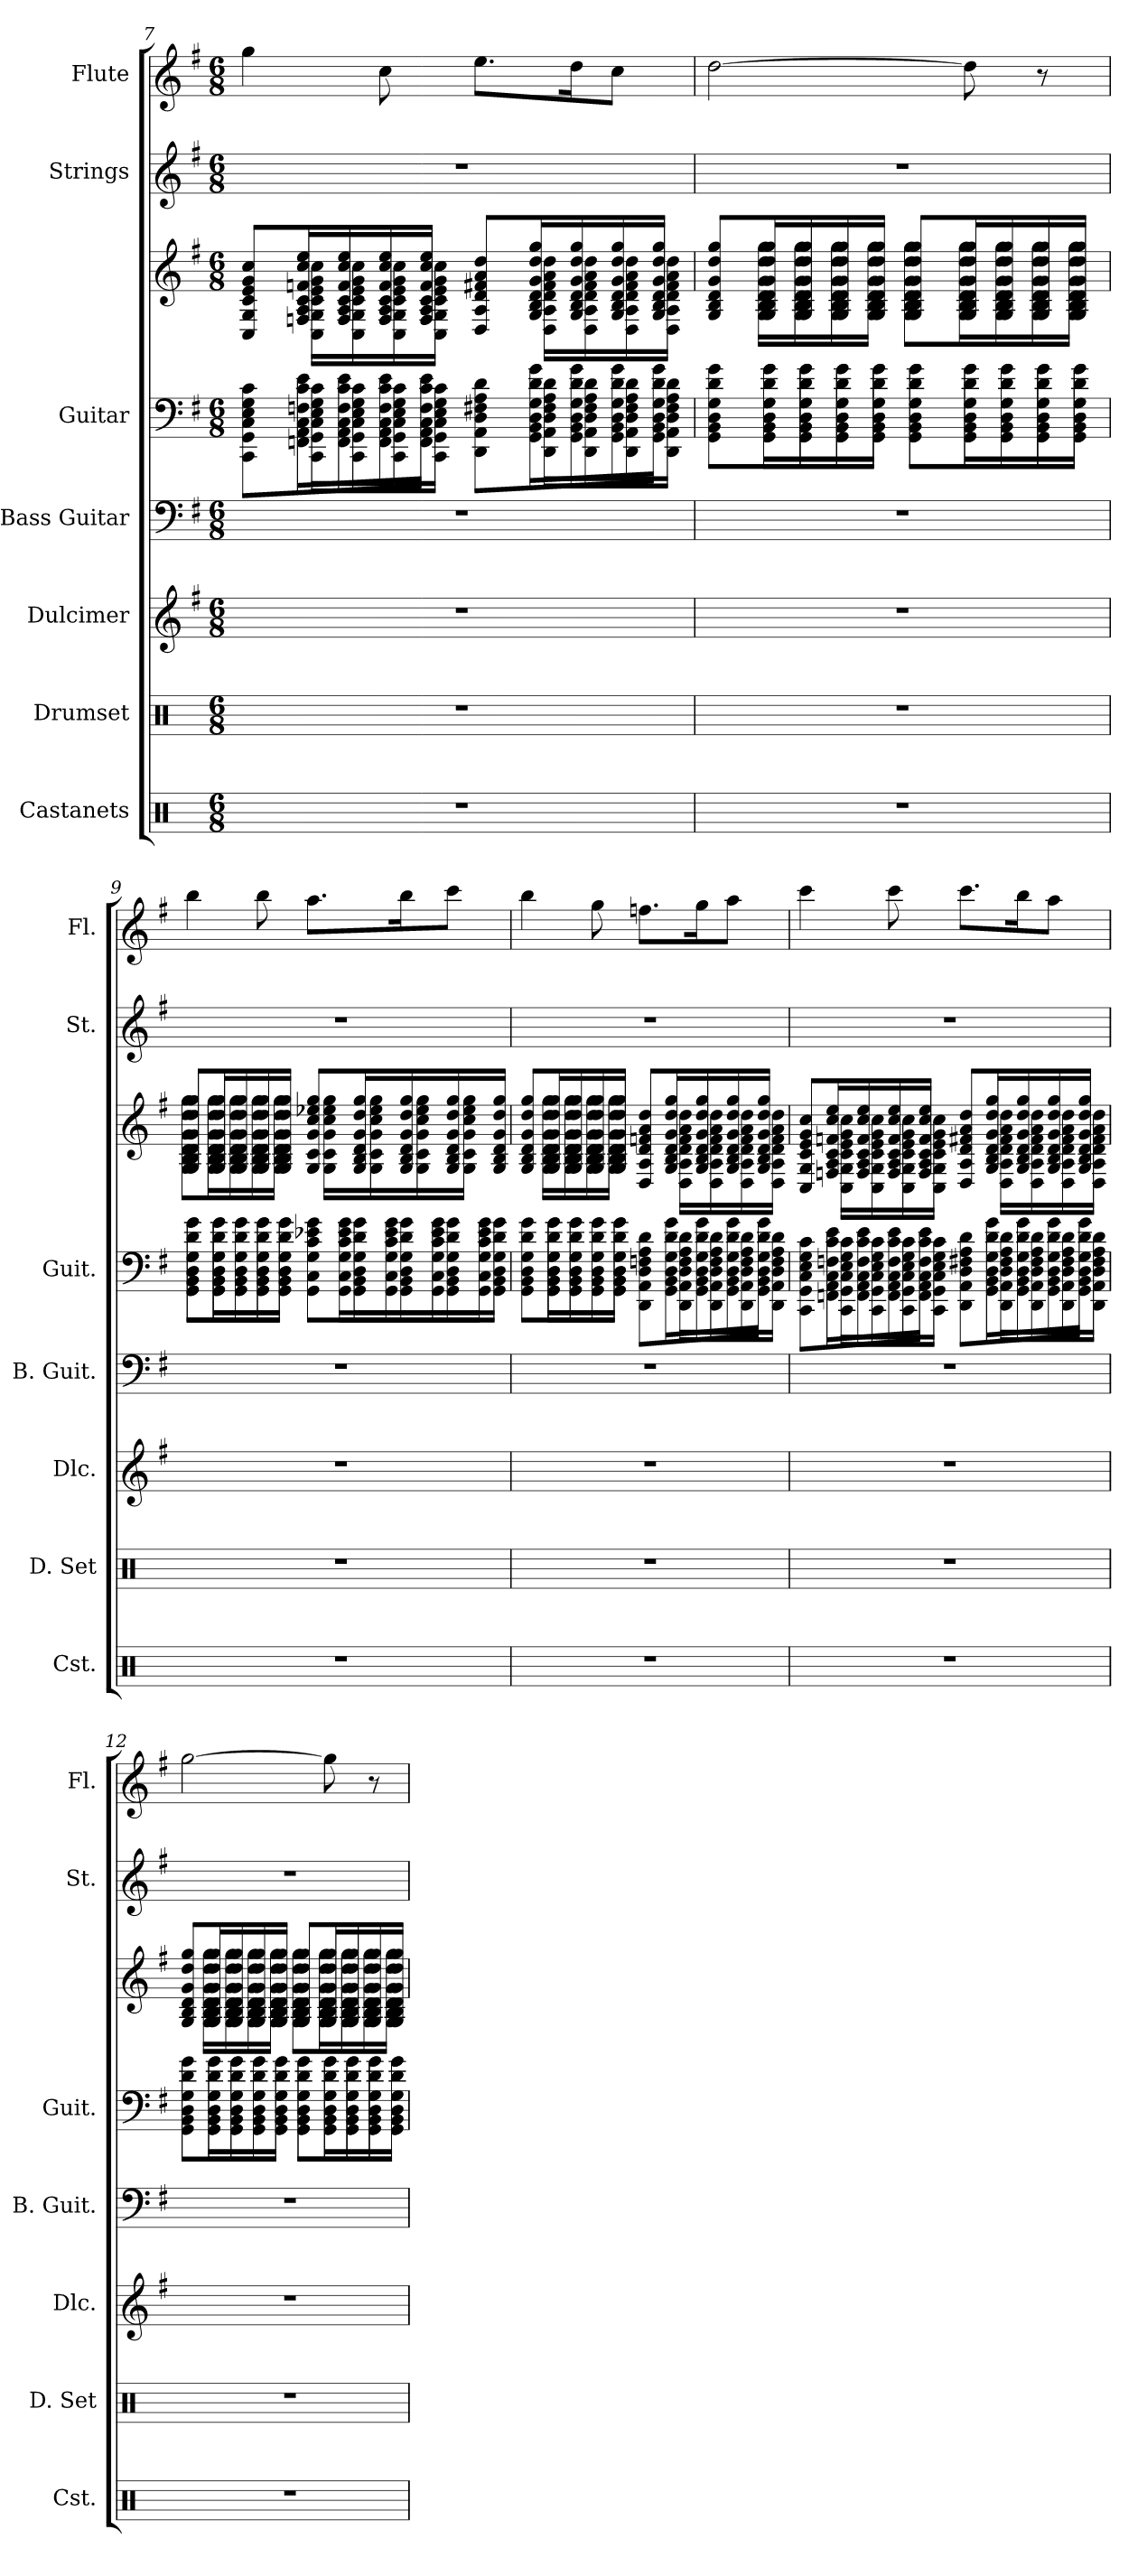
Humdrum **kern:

**kern	**kern	**kern	**kern	**kern	**kern	**kern	**kern
*part7	*part6	*part5	*part4	*part3	*part3	*part2	*part1
*staff8	*staff7	*staff6	*staff5	*staff4	*staff3	*staff2	*staff1
*I"Castanets	*I"Drumset	*I"Dulcimer	*I"Bass Guitar	*I"Guitar	*	*I"Strings	*I"Flute
*I'Cst.	*I'D. Set	*I'Dlc.	*I'B. Guit.	*I'Guit.	*	*I'St.	*I'Fl.
*clefX	*clefX	*clefG2	*clefF4	*	*clefG2	*clefG2	*clefG2
*	*	*	*ITrd7c12	*ITrd7c12	*ITrd7c12	*	*
*k[]	*k[]	*k[f#]	*k[f#]	*k[f#]	*k[f#]	*k[f#]	*k[f#]
*M6/8	*M6/8	*M6/8	*M6/8	*M6/8	*M6/8	*M6/8	*M6/8
=7	=7	=7	=7	=7	=7	=7	=7
*	*	*	*	*^	*^	*	*
2.r	2.r	2.r	2.r	8GGG\ 8CCC\ 8CC\ 8EE\ 8GG\ 8C\L	8ryy	8CC/ 8GG/ 8C/ 8E/ 8G/ 8c/L	8ryy	2.r	4gg\
.	.	.	.	16FFF\ 16AAA\ 16CC\ 16FF\ 16C\ 16E\L	16GGG\ 16CCC\ 16CC\ 16EE\ 16GG\ 16C\LL	16FFn/ 16AA/ 16C/ 16Fn/ 16c/ 16e/L	16CC\ 16GG\ 16C\ 16E\ 16G\ 16c\LL	.	.
.	.	.	.	16FFF\ 16AAA\ 16CC\ 16FF\ 16C\ 16E\	16CCC\ 16GGG\ 16CC\ 16EE\ 16GG\ 16C\	16FF/ 16AA/ 16C/ 16F/ 16c/ 16e/	16CC\ 16GG\ 16C\ 16E\ 16G\ 16c\	.	.
.	.	.	.	16FFF\ 16AAA\ 16CC\ 16FF\ 16C\ 16E\	16CCC\ 16GGG\ 16CC\ 16EE\ 16GG\ 16C\	16FF/ 16AA/ 16C/ 16F/ 16c/ 16e/	16CC\ 16GG\ 16C\ 16E\ 16G\ 16c\	.	8cc\
.	.	.	.	16FFF\ 16AAA\ 16CC\ 16FF\ 16C\ 16E\JJ	16CCC\ 16GGG\ 16CC\ 16EE\ 16GG\ 16C\JJ	16FF/ 16AA/ 16C/ 16F/ 16c/ 16e/JJ	16CC\ 16GG\ 16C\ 16E\ 16G\ 16c\JJ	.	.
.	.	.	.	8AAA\ 8DDD\ 8DD\ 8FF#\ 8AA\ 8D\L	8ryy	8DD/ 8AA/ 8D/ 8F#X/ 8A/ 8d/L	8ryy	.	8.ee\L
.	.	.	.	16GGG\ 16BBB\ 16GG\ 16DD\ 16D\ 16G\L	16FF#\ 16DDD\ 16AAA\ 16DD\ 16AA\ 16D\LL	16GG/ 16BB/ 16D/ 16G/ 16d/ 16g/L	16DD\ 16AA\ 16D\ 16F#\ 16A\ 16d\LL	.	.
.	.	.	.	16GGG\ 16BBB\ 16GG\ 16DD\ 16D\ 16G\	16DDD\ 16FF#\ 16AAA\ 16DD\ 16AA\ 16D\	16GG/ 16BB/ 16D/ 16G/ 16d/ 16g/	16DD\ 16AA\ 16D\ 16F#\ 16A\ 16d\	.	16dd\K
.	.	.	.	16GGG\ 16BBB\ 16GG\ 16DD\ 16D\ 16G\	16DDD\ 16FF#\ 16AAA\ 16DD\ 16AA\ 16D\	16GG/ 16BB/ 16D/ 16G/ 16d/ 16g/	16DD\ 16AA\ 16D\ 16F#\ 16A\ 16d\	.	8cc\J
.	.	.	.	16GGG\ 16BBB\ 16GG\ 16DD\ 16D\ 16G\JJ	16DDD\ 16FF#\ 16AAA\ 16DD\ 16AA\ 16D\JJ	16GG/ 16BB/ 16D/ 16G/ 16d/ 16g/JJ	16DD\ 16AA\ 16D\ 16F#\ 16A\ 16d\JJ	.	.
!!LO:LB:g=z
=8	=8	=8	=8	=8	=8	=8	=8	=8	=8
2.r	2.r	2.r	2.r	8GGG\ 8BBB\ 8DD\ 8GG\ 8D\ 8G\L	8ryy	8GG/ 8BB/ 8D/ 8G/ 8d/ 8g/L	8ryy	2.r	[2dd\
.	.	.	.	16GGG\ 16BBB\ 16DD\ 16GG\ 16D\ 16G\L	16GGG\ 16BBB\ 16DD\ 16GG\ 16D\ 16G\LL	16GG/ 16BB/ 16D/ 16G/ 16d/ 16g/L	16GG\ 16BB\ 16D\ 16G\ 16d\ 16g\LL	.	.
.	.	.	.	16GGG\ 16BBB\ 16DD\ 16GG\ 16D\ 16G\	16GGG\ 16BBB\ 16DD\ 16GG\ 16D\ 16G\	16GG/ 16BB/ 16D/ 16G/ 16d/ 16g/	16GG\ 16BB\ 16D\ 16G\ 16d\ 16g\	.	.
.	.	.	.	16GGG\ 16BBB\ 16DD\ 16GG\ 16D\ 16G\	16GGG\ 16BBB\ 16DD\ 16GG\ 16D\ 16G\	16GG/ 16BB/ 16D/ 16G/ 16d/ 16g/	16GG\ 16BB\ 16D\ 16G\ 16d\ 16g\	.	.
.	.	.	.	16GGG\ 16BBB\ 16DD\ 16GG\ 16D\ 16G\JJ	16GGG\ 16BBB\ 16DD\ 16GG\ 16D\ 16G\JJ	16GG/ 16BB/ 16D/ 16G/ 16d/ 16g/JJ	16GG\ 16BB\ 16D\ 16G\ 16d\ 16g\JJ	.	.
.	.	.	.	8GGG\ 8BBB\ 8DD\ 8GG\ 8D\ 8G\L	8GGG\ 8BBB\ 8DD\ 8GG\ 8D\ 8G\L	8GG/ 8BB/ 8D/ 8G/ 8d/ 8g/L	8GG\ 8BB\ 8D\ 8G\ 8d\ 8g\L	.	.
.	.	.	.	16GGG\ 16BBB\ 16DD\ 16GG\ 16D\ 16G\L	16GGG\ 16BBB\ 16DD\ 16GG\ 16D\ 16G\L	16GG/ 16BB/ 16D/ 16G/ 16d/ 16g/L	16GG\ 16BB\ 16D\ 16G\ 16d\ 16g\L	.	8dd\]
.	.	.	.	16GGG\ 16BBB\ 16DD\ 16GG\ 16D\ 16G\	16GGG\ 16BBB\ 16DD\ 16GG\ 16D\ 16G\	16GG/ 16BB/ 16D/ 16G/ 16d/ 16g/	16GG\ 16BB\ 16D\ 16G\ 16d\ 16g\	.	.
.	.	.	.	16GGG\ 16BBB\ 16DD\ 16GG\ 16D\ 16G\	16GGG\ 16BBB\ 16DD\ 16GG\ 16D\ 16G\	16GG/ 16BB/ 16D/ 16G/ 16d/ 16g/	16GG\ 16BB\ 16D\ 16G\ 16d\ 16g\	.	8r
.	.	.	.	16GGG\ 16BBB\ 16DD\ 16GG\ 16D\ 16G\JJ	16GGG\ 16BBB\ 16DD\ 16GG\ 16D\ 16G\JJ	16GG/ 16BB/ 16D/ 16G/ 16d/ 16g/JJ	16GG\ 16BB\ 16D\ 16G\ 16d\ 16g\JJ	.	.
=9	=9	=9	=9	=9	=9	=9	=9	=9	=9
2.r	2.r	2.r	2.r	8GGG\ 8BBB\ 8DD\ 8GG\ 8D\ 8G\L	8GGG\ 8BBB\ 8DD\ 8GG\ 8D\ 8G\L	8GG/ 8BB/ 8D/ 8G/ 8d/ 8g/L	8GG\ 8BB\ 8D\ 8G\ 8d\ 8g\L	2.r	4bb\
.	.	.	.	16GGG\ 16BBB\ 16DD\ 16GG\ 16D\ 16G\L	16GGG\ 16BBB\ 16DD\ 16GG\ 16D\ 16G\L	16GG/ 16BB/ 16D/ 16G/ 16d/ 16g/L	16GG\ 16BB\ 16D\ 16G\ 16d\ 16g\L	.	.
.	.	.	.	16GGG\ 16BBB\ 16DD\ 16GG\ 16D\ 16G\	16GGG\ 16BBB\ 16DD\ 16GG\ 16D\ 16G\	16GG/ 16BB/ 16D/ 16G/ 16d/ 16g/	16GG\ 16BB\ 16D\ 16G\ 16d\ 16g\	.	.
.	.	.	.	16GGG\ 16BBB\ 16DD\ 16GG\ 16D\ 16G\	16GGG\ 16BBB\ 16DD\ 16GG\ 16D\ 16G\	16GG/ 16BB/ 16D/ 16G/ 16d/ 16g/	16GG\ 16BB\ 16D\ 16G\ 16d\ 16g\	.	8bb\
.	.	.	.	16GGG\ 16BBB\ 16DD\ 16GG\ 16D\ 16G\JJ	16GGG\ 16BBB\ 16DD\ 16GG\ 16D\ 16G\JJ	16GG/ 16BB/ 16D/ 16G/ 16d/ 16g/JJ	16GG\ 16BB\ 16D\ 16G\ 16d\ 16g\JJ	.	.
.	.	.	.	8GGG\ 8CC\ 8GG\ 8C\ 8E-X\ 8G\L	8ryy	8GG/ 8C/ 8G/ 8c/ 8e-X/ 8g/L	8ryy	.	8.aa\L
.	.	.	.	16GGG\ 16BBB\ 16DD\ 16GG\ 16D\ 16G\L	16GGG\ 16CC\ 16GG\ 16C\ 16E-\ 16G\LL	16GG/ 16BB/ 16D/ 16G/ 16d/ 16g/L	16GG\ 16C\ 16G\ 16c\ 16e-\ 16g\LL	.	.
.	.	.	.	16GGG\ 16BBB\ 16DD\ 16GG\ 16D\ 16G\	16GGG\ 16CC\ 16GG\ 16C\ 16E-\ 16G\	16GG/ 16BB/ 16D/ 16G/ 16d/ 16g/	16GG\ 16C\ 16G\ 16c\ 16e-\ 16g\	.	16bb\K
.	.	.	.	16GGG\ 16BBB\ 16DD\ 16GG\ 16D\ 16G\	16GGG\ 16CC\ 16GG\ 16C\ 16E-\ 16G\	16GG/ 16BB/ 16D/ 16G/ 16d/ 16g/	16GG\ 16C\ 16G\ 16c\ 16e-\ 16g\	.	8ccc\J
.	.	.	.	16GGG\ 16BBB\ 16DD\ 16GG\ 16D\ 16G\JJ	16GGG\ 16CC\ 16GG\ 16C\ 16E-\ 16G\JJ	16GG/ 16BB/ 16D/ 16G/ 16d/ 16g/JJ	16GG\ 16C\ 16G\ 16c\ 16e-\ 16g\JJ	.	.
=10	=10	=10	=10	=10	=10	=10	=10	=10	=10
2.r	2.r	2.r	2.r	8GGG\ 8BBB\ 8DD\ 8GG\ 8D\ 8G\L	8ryy	8GG/ 8BB/ 8D/ 8G/ 8d/ 8g/L	8ryy	2.r	4bb\
.	.	.	.	16GGG\ 16BBB\ 16DD\ 16GG\ 16D\ 16G\L	16GGG\ 16BBB\ 16DD\ 16GG\ 16D\ 16G\LL	16GG/ 16BB/ 16D/ 16G/ 16d/ 16g/L	16GG\ 16BB\ 16D\ 16G\ 16d\ 16g\LL	.	.
.	.	.	.	16GGG\ 16BBB\ 16DD\ 16GG\ 16D\ 16G\	16GGG\ 16BBB\ 16DD\ 16GG\ 16D\ 16G\	16GG/ 16BB/ 16D/ 16G/ 16d/ 16g/	16GG\ 16BB\ 16D\ 16G\ 16d\ 16g\	.	.
.	.	.	.	16GGG\ 16BBB\ 16DD\ 16GG\ 16D\ 16G\	16GGG\ 16BBB\ 16DD\ 16GG\ 16D\ 16G\	16GG/ 16BB/ 16D/ 16G/ 16d/ 16g/	16GG\ 16BB\ 16D\ 16G\ 16d\ 16g\	.	8gg\
.	.	.	.	16GGG\ 16BBB\ 16DD\ 16GG\ 16D\ 16G\JJ	16GGG\ 16BBB\ 16DD\ 16GG\ 16D\ 16G\JJ	16GG/ 16BB/ 16D/ 16G/ 16d/ 16g/JJ	16GG\ 16BB\ 16D\ 16G\ 16d\ 16g\JJ	.	.
.	.	.	.	8DDD\ 8AAA\ 8FFn\ 8DD\ 8AA\ 8D\L	8ryy	8DD/ 8AA/ 8D/ 8Fn/ 8A/ 8d/L	8ryy	.	8.ffn\L
.	.	.	.	16GGG\ 16BBB\ 16DD\ 16GG\ 16D\ 16G\L	16DDD\ 16AAA\ 16DD\ 16FF\ 16AA\ 16D\LL	16GG/ 16BB/ 16D/ 16G/ 16d/ 16g/L	16DD\ 16AA\ 16D\ 16F\ 16A\ 16d\LL	.	.
.	.	.	.	16GGG\ 16BBB\ 16DD\ 16GG\ 16D\ 16G\	16DDD\ 16AAA\ 16DD\ 16FF\ 16AA\ 16D\	16GG/ 16BB/ 16D/ 16G/ 16d/ 16g/	16DD\ 16AA\ 16D\ 16F\ 16A\ 16d\	.	16gg\K
.	.	.	.	16GGG\ 16BBB\ 16DD\ 16GG\ 16D\ 16G\	16DDD\ 16AAA\ 16DD\ 16FF\ 16AA\ 16D\	16GG/ 16BB/ 16D/ 16G/ 16d/ 16g/	16DD\ 16AA\ 16D\ 16F\ 16A\ 16d\	.	8aa\J
.	.	.	.	16GGG\ 16BBB\ 16DD\ 16GG\ 16D\ 16G\JJ	16DDD\ 16AAA\ 16DD\ 16FF\ 16AA\ 16D\JJ	16GG/ 16BB/ 16D/ 16G/ 16d/ 16g/JJ	16DD\ 16AA\ 16D\ 16F\ 16A\ 16d\JJ	.	.
=11	=11	=11	=11	=11	=11	=11	=11	=11	=11
2.r	2.r	2.r	2.r	8CCC\ 8GGG\ 8CC\ 8EE\ 8GG\ 8C\L	8ryy	8CC/ 8GG/ 8C/ 8E/ 8G/ 8c/L	8ryy	2.r	4ccc\
.	.	.	.	16FFFn\ 16AAA\ 16CC\ 16FFn\ 16C\ 16E\L	16CCC\ 16GGG\ 16CC\ 16EE\ 16GG\ 16C\LL	16FFn/ 16AA/ 16C/ 16Fn/ 16c/ 16e/L	16CC\ 16GG\ 16C\ 16E\ 16G\ 16c\LL	.	.
.	.	.	.	16FFF\ 16AAA\ 16CC\ 16FF\ 16C\ 16E\	16CCC\ 16GGG\ 16CC\ 16EE\ 16GG\ 16C\	16FF/ 16AA/ 16C/ 16F/ 16c/ 16e/	16CC\ 16GG\ 16C\ 16E\ 16G\ 16c\	.	.
.	.	.	.	16FFF\ 16AAA\ 16CC\ 16FF\ 16C\ 16E\	16CCC\ 16GGG\ 16CC\ 16EE\ 16GG\ 16C\	16FF/ 16AA/ 16C/ 16F/ 16c/ 16e/	16CC\ 16GG\ 16C\ 16E\ 16G\ 16c\	.	8ccc\
.	.	.	.	16FFF\ 16AAA\ 16CC\ 16FF\ 16C\ 16E\JJ	16CCC\ 16GGG\ 16CC\ 16EE\ 16GG\ 16C\JJ	16FF/ 16AA/ 16C/ 16F/ 16c/ 16e/JJ	16CC\ 16GG\ 16C\ 16E\ 16G\ 16c\JJ	.	.
.	.	.	.	8DDD\ 8AAA\ 8DD\ 8FF#X\ 8AA\ 8D\L	8ryy	8DD/ 8AA/ 8D/ 8F#X/ 8A/ 8d/L	8ryy	.	8.ccc\L
.	.	.	.	16GGG\ 16BBB\ 16GG\ 16DD\ 16D\ 16G\L	16DDD\ 16FF#\ 16AAA\ 16DD\ 16AA\ 16D\LL	16GG/ 16BB/ 16D/ 16G/ 16d/ 16g/L	16DD\ 16AA\ 16D\ 16F#\ 16A\ 16d\LL	.	.
.	.	.	.	16GGG\ 16BBB\ 16GG\ 16DD\ 16D\ 16G\	16DDD\ 16FF#\ 16AAA\ 16DD\ 16AA\ 16D\	16GG/ 16BB/ 16D/ 16G/ 16d/ 16g/	16DD\ 16AA\ 16D\ 16F#\ 16A\ 16d\	.	16bb\K
.	.	.	.	16GGG\ 16BBB\ 16GG\ 16DD\ 16D\ 16G\	16DDD\ 16FF#\ 16AAA\ 16DD\ 16AA\ 16D\	16GG/ 16BB/ 16D/ 16G/ 16d/ 16g/	16DD\ 16AA\ 16D\ 16F#\ 16A\ 16d\	.	8aa\J
.	.	.	.	16GGG\ 16BBB\ 16GG\ 16DD\ 16D\ 16G\JJ	16DDD\ 16FF#\ 16AAA\ 16DD\ 16AA\ 16D\JJ	16GG/ 16BB/ 16D/ 16G/ 16d/ 16g/JJ	16DD\ 16AA\ 16D\ 16F#\ 16A\ 16d\JJ	.	.
!!LO:LB:g=z
=12	=12	=12	=12	=12	=12	=12	=12	=12	=12
2.r	2.r	2.r	2.r	8GGG\ 8BBB\ 8DD\ 8GG\ 8D\ 8G\L	8ryy	8GG/ 8BB/ 8D/ 8G/ 8d/ 8g/L	8ryy	2.r	[2gg\
.	.	.	.	16GGG\ 16BBB\ 16DD\ 16GG\ 16D\ 16G\L	16GGG\ 16BBB\ 16DD\ 16GG\ 16D\ 16G\LL	16GG/ 16BB/ 16D/ 16G/ 16d/ 16g/L	16GG\ 16BB\ 16D\ 16G\ 16d\ 16g\LL	.	.
.	.	.	.	16GGG\ 16BBB\ 16DD\ 16GG\ 16D\ 16G\	16GGG\ 16BBB\ 16DD\ 16GG\ 16D\ 16G\	16GG/ 16BB/ 16D/ 16G/ 16d/ 16g/	16GG\ 16BB\ 16D\ 16G\ 16d\ 16g\	.	.
.	.	.	.	16GGG\ 16BBB\ 16DD\ 16GG\ 16D\ 16G\	16GGG\ 16BBB\ 16DD\ 16GG\ 16D\ 16G\	16GG/ 16BB/ 16D/ 16G/ 16d/ 16g/	16GG\ 16BB\ 16D\ 16G\ 16d\ 16g\	.	.
.	.	.	.	16GGG\ 16BBB\ 16DD\ 16GG\ 16D\ 16G\JJ	16GGG\ 16BBB\ 16DD\ 16GG\ 16D\ 16G\JJ	16GG/ 16BB/ 16D/ 16G/ 16d/ 16g/JJ	16GG\ 16BB\ 16D\ 16G\ 16d\ 16g\JJ	.	.
.	.	.	.	8GGG\ 8BBB\ 8DD\ 8GG\ 8D\ 8G\L	8GGG\ 8BBB\ 8DD\ 8GG\ 8D\ 8G\L	8GG/ 8BB/ 8D/ 8G/ 8d/ 8g/L	8GG\ 8BB\ 8D\ 8G\ 8d\ 8g\L	.	.
.	.	.	.	16GGG\ 16BBB\ 16DD\ 16GG\ 16D\ 16G\L	16GGG\ 16BBB\ 16DD\ 16GG\ 16D\ 16G\L	16GG/ 16BB/ 16D/ 16G/ 16d/ 16g/L	16GG\ 16BB\ 16D\ 16G\ 16d\ 16g\L	.	8gg\]
.	.	.	.	16GGG\ 16BBB\ 16DD\ 16GG\ 16D\ 16G\	16GGG\ 16BBB\ 16DD\ 16GG\ 16D\ 16G\	16GG/ 16BB/ 16D/ 16G/ 16d/ 16g/	16GG\ 16BB\ 16D\ 16G\ 16d\ 16g\	.	.
.	.	.	.	16GGG\ 16BBB\ 16DD\ 16GG\ 16D\ 16G\	16GGG\ 16BBB\ 16DD\ 16GG\ 16D\ 16G\	16GG/ 16BB/ 16D/ 16G/ 16d/ 16g/	16GG\ 16BB\ 16D\ 16G\ 16d\ 16g\	.	8r
.	.	.	.	16GGG\ 16BBB\ 16DD\ 16GG\ 16D\ 16G\JJ	16GGG\ 16BBB\ 16DD\ 16GG\ 16D\ 16G\JJ	16GG/ 16BB/ 16D/ 16G/ 16d/ 16g/JJ	16GG\ 16BB\ 16D\ 16G\ 16d\ 16g\JJ	.	.
*	*	*	*	*v	*v	*	*	*	*
*	*	*	*	*	*v	*v	*	*
=	=	=	=	=	=	=	=
*-	*-	*-	*-	*-	*-	*-	*-
